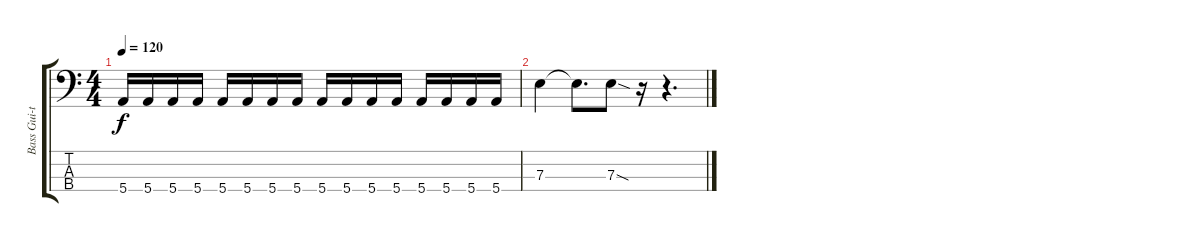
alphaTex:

\track ("Bass Gui-tar" "Bass Gui-t") {instrument electricbassfinger}
\staff {score tabs}
\tuning (G2 D2 A1 E1) {hide}
\ts (4 4)
\tempo 120
\clef f4
\ks c
5.4.16{dy f} 5.4.16 5.4.16 5.4.16 5.4.16 5.4.16 5.4.16 5.4.16 5.4.16 5.4.16 5.4.16 5.4.16 5.4.16 5.4.16 5.4.16 5.4.16 |
7.3.4 7.3{t}.8{d} 7.3{sod}.8 r.16 r.4{d}
